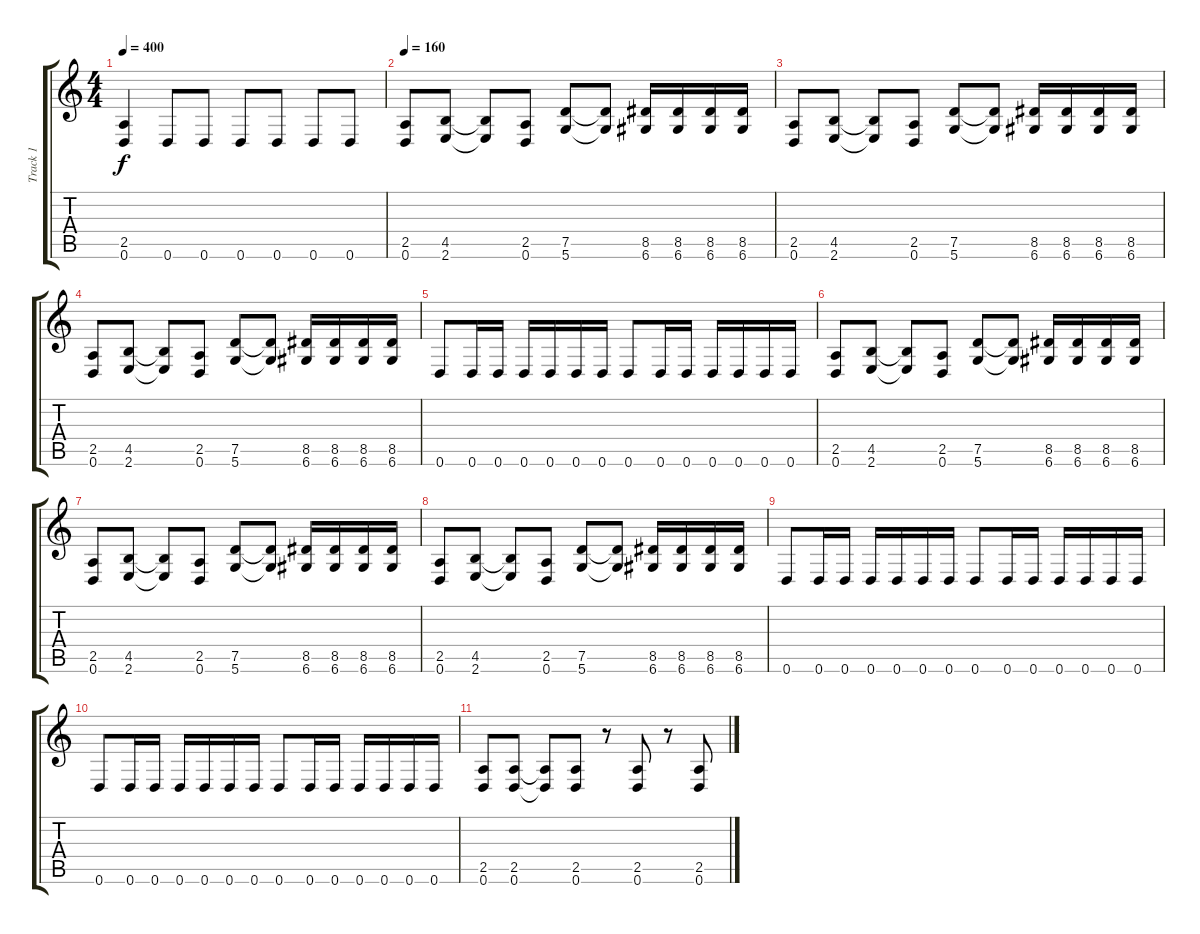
\track ("Track 1" "Track 1") {instrument distortionguitar}
\staff {score tabs}
\tuning (D4 A3 F3 C3 G2 D2) {hide}
\ts (4 4)
\tempo 400
\clef g2
\ks c
(2.5 0.6).4{dy f} 0.6.8 0.6.8 0.6.8 0.6.8 0.6.8 0.6.8 |
\tempo 160
(2.5 0.6).8 (4.5 2.6).8 (4.5{t} 2.6{t}).8 (2.5 0.6).8 (7.5 5.6).8 (7.5{t} 5.6{t}).8 (8.5 6.6).16 (8.5 6.6).16 (8.5 6.6).16 (8.5 6.6).16 |
(2.5 0.6).8 (4.5 2.6).8 (4.5{t} 2.6{t}).8 (2.5 0.6).8 (7.5 5.6).8 (7.5{t} 5.6{t}).8 (8.5 6.6).16 (8.5 6.6).16 (8.5 6.6).16 (8.5 6.6).16 |
(2.5 0.6).8 (4.5 2.6).8 (4.5{t} 2.6{t}).8 (2.5 0.6).8 (7.5 5.6).8 (7.5{t} 5.6{t}).8 (8.5 6.6).16 (8.5 6.6).16 (8.5 6.6).16 (8.5 6.6).16 |
0.6.8 0.6.16 0.6.16 0.6.16 0.6.16 0.6.16 0.6.16 0.6.8 0.6.16 0.6.16 0.6.16 0.6.16 0.6.16 0.6.16 |
(2.5 0.6).8 (4.5 2.6).8 (4.5{t} 2.6{t}).8 (2.5 0.6).8 (7.5 5.6).8 (7.5{t} 5.6{t}).8 (8.5 6.6).16 (8.5 6.6).16 (8.5 6.6).16 (8.5 6.6).16 |
(2.5 0.6).8 (4.5 2.6).8 (4.5{t} 2.6{t}).8 (2.5 0.6).8 (7.5 5.6).8 (7.5{t} 5.6{t}).8 (8.5 6.6).16 (8.5 6.6).16 (8.5 6.6).16 (8.5 6.6).16 |
(2.5 0.6).8 (4.5 2.6).8 (4.5{t} 2.6{t}).8 (2.5 0.6).8 (7.5 5.6).8 (7.5{t} 5.6{t}).8 (8.5 6.6).16 (8.5 6.6).16 (8.5 6.6).16 (8.5 6.6).16 |
0.6.8 0.6.16 0.6.16 0.6.16 0.6.16 0.6.16 0.6.16 0.6.8 0.6.16 0.6.16 0.6.16 0.6.16 0.6.16 0.6.16 |
0.6.8 0.6.16 0.6.16 0.6.16 0.6.16 0.6.16 0.6.16 0.6.8 0.6.16 0.6.16 0.6.16 0.6.16 0.6.16 0.6.16 |
(2.5 0.6).8 (2.5 0.6).8 (2.5{t} 0.6{t}).8 (2.5 0.6).8 r.8 (2.5 0.6).8 r.8 (2.5 0.6).8
